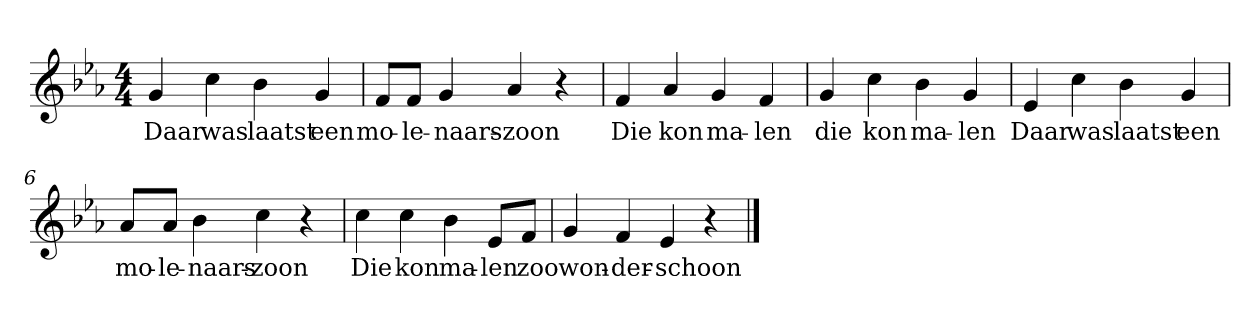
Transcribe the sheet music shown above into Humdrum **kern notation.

**kern	**text
*part1	*part1
*staff1	*staff1
*clefG2	*
*k[b-e-a-]	*
*E-:	*
*M4/4	*
*MM120	*
=1	=1
4g	Daar
4cc	was
4b-	laatst
4g	een
=2	=2
8f/L	mo-
8f/J	-le-
4g	-naars-
4a-	-zoon
4r	.
=3	=3
4f	Die
4a-	kon
4g	ma-
4f	-len
=4	=4
4g	die
4cc	kon
4b-	ma-
4g	-len
=5	=5
4e-	Daar
4cc	was
4b-	laatst
4g	een
=6	=6
8a-/L	mo-
8a-/J	-le-
4b-	-naars-
4cc	-zoon
4r	.
=7	=7
4cc	Die
4cc	kon
4b-	ma-
8e-/L	-len
8f/J	zoo
=8	=8
4g	won-
4f	-der-
4e-	-schoon
4r	.
==	==
*-	*-
